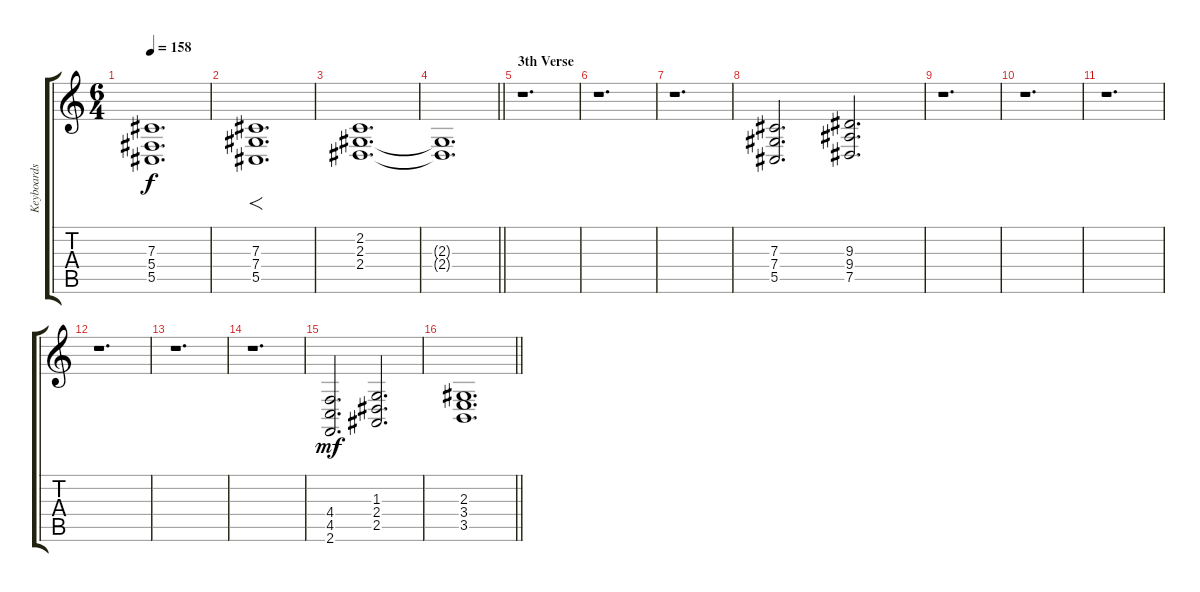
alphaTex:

\track ("Keyboards" "Keyboards") {instrument stringensemble2}
\staff {score tabs}
\tuning (Eb4 Bb3 Gb3 Db3 Ab2 Eb2) {hide}
\ts (6 4)
\tempo 158
\clef g2
\ks c
(7.3 5.4 5.5).1{d dy f} |
(7.3 7.4 5.5).1{f d} |
(2.2 2.3 2.4).1{d} |
\barLineRight lightlight
(2.3{t} 2.4{t}).1{d} |
\section ("" "3th Verse")
r.1{d} |
r.1{d} |
r.1{d} |
(7.3 7.4 5.5).2{d volume 8 instrument stringensemble2} (9.3 9.4 7.5).2{d} |
r.1{d} |
r.1{d} |
r.1{d} |
r.1{d} |
r.1{d} |
r.1{d} |
(4.4 4.5 2.6).2{d dy mf} (1.3 2.4 2.5).2{d} |
\barLineRight lightlight
(2.3 3.4 3.5).1{d}
